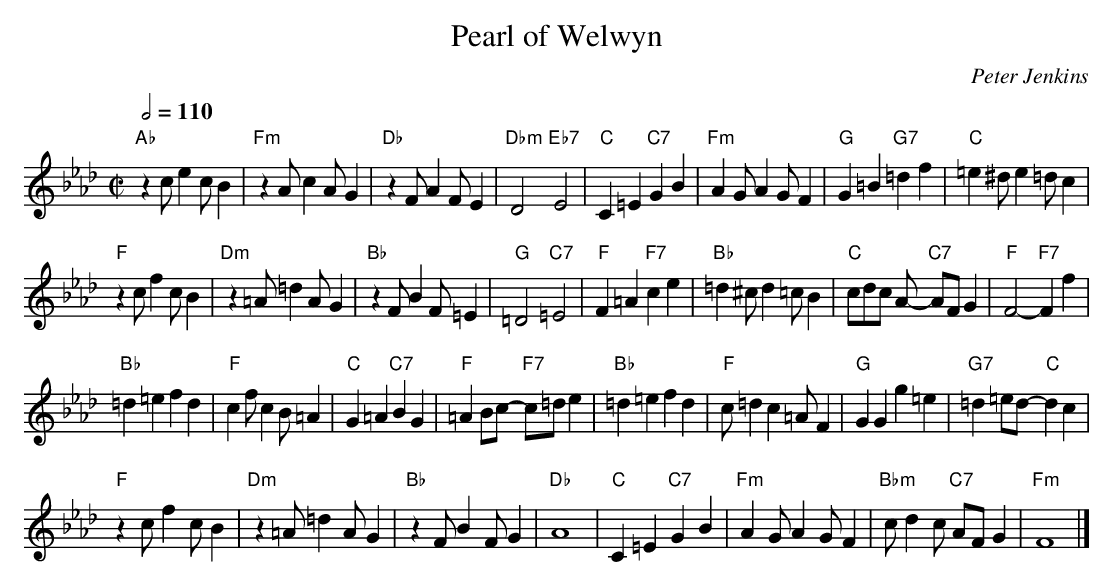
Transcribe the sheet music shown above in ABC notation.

X:1
T:Pearl of Welwyn
C:Peter Jenkins
L:1/8
M:C|
Q:1/2=110
K:Ab
"Ab"z2ce2 cB2 | "Fm"z2Ac2 AG2 | "Db"z2FA2 FE2 | "Dbm"D4 "Eb7"E4 | "C"C2=E2 "C7"G2B2 | "Fm"A2GA2 GF2 | "G"G2=B2 "G7"=d2f2 | "C"=e2^de2=dc2 | !
"F"z2cf2 cB2 | "Dm"z2=A=d2 AG2 | "Bb"z2FB2 F=E2 | "G"=D4 "C7"=E4 | "F"F2=A2 "F7"c2e2 | "Bb"=d2^cd2 =cB2 | "C"cdc A- "C7"AFG2 | "F"F4- "F7"F2f2 | !
"Bb"=d2=e2 f2d2 | "F"c2fc2 B=A2 | "C"G2=A2 "C7"B2G2 | "F"=A2Bc- "F7"c=de2 | "Bb"=d2=e2 f2d2 | "F"c=d2c2=AF2 | "G"G2G2 g2=e2 | "G7"=d2=ed- "C"d2c2 | !
"F"z2cf2 cB2 | "Dm"z2=A=d2 AG2 | "Bb"z2FB2 FG2 | "Db"A8 | "C"C2=E2 "C7"G2B2 | "Fm"A2GA2 GF2 | "Bbm"cd2c "C7"AFG2 | "Fm"F8 |]
